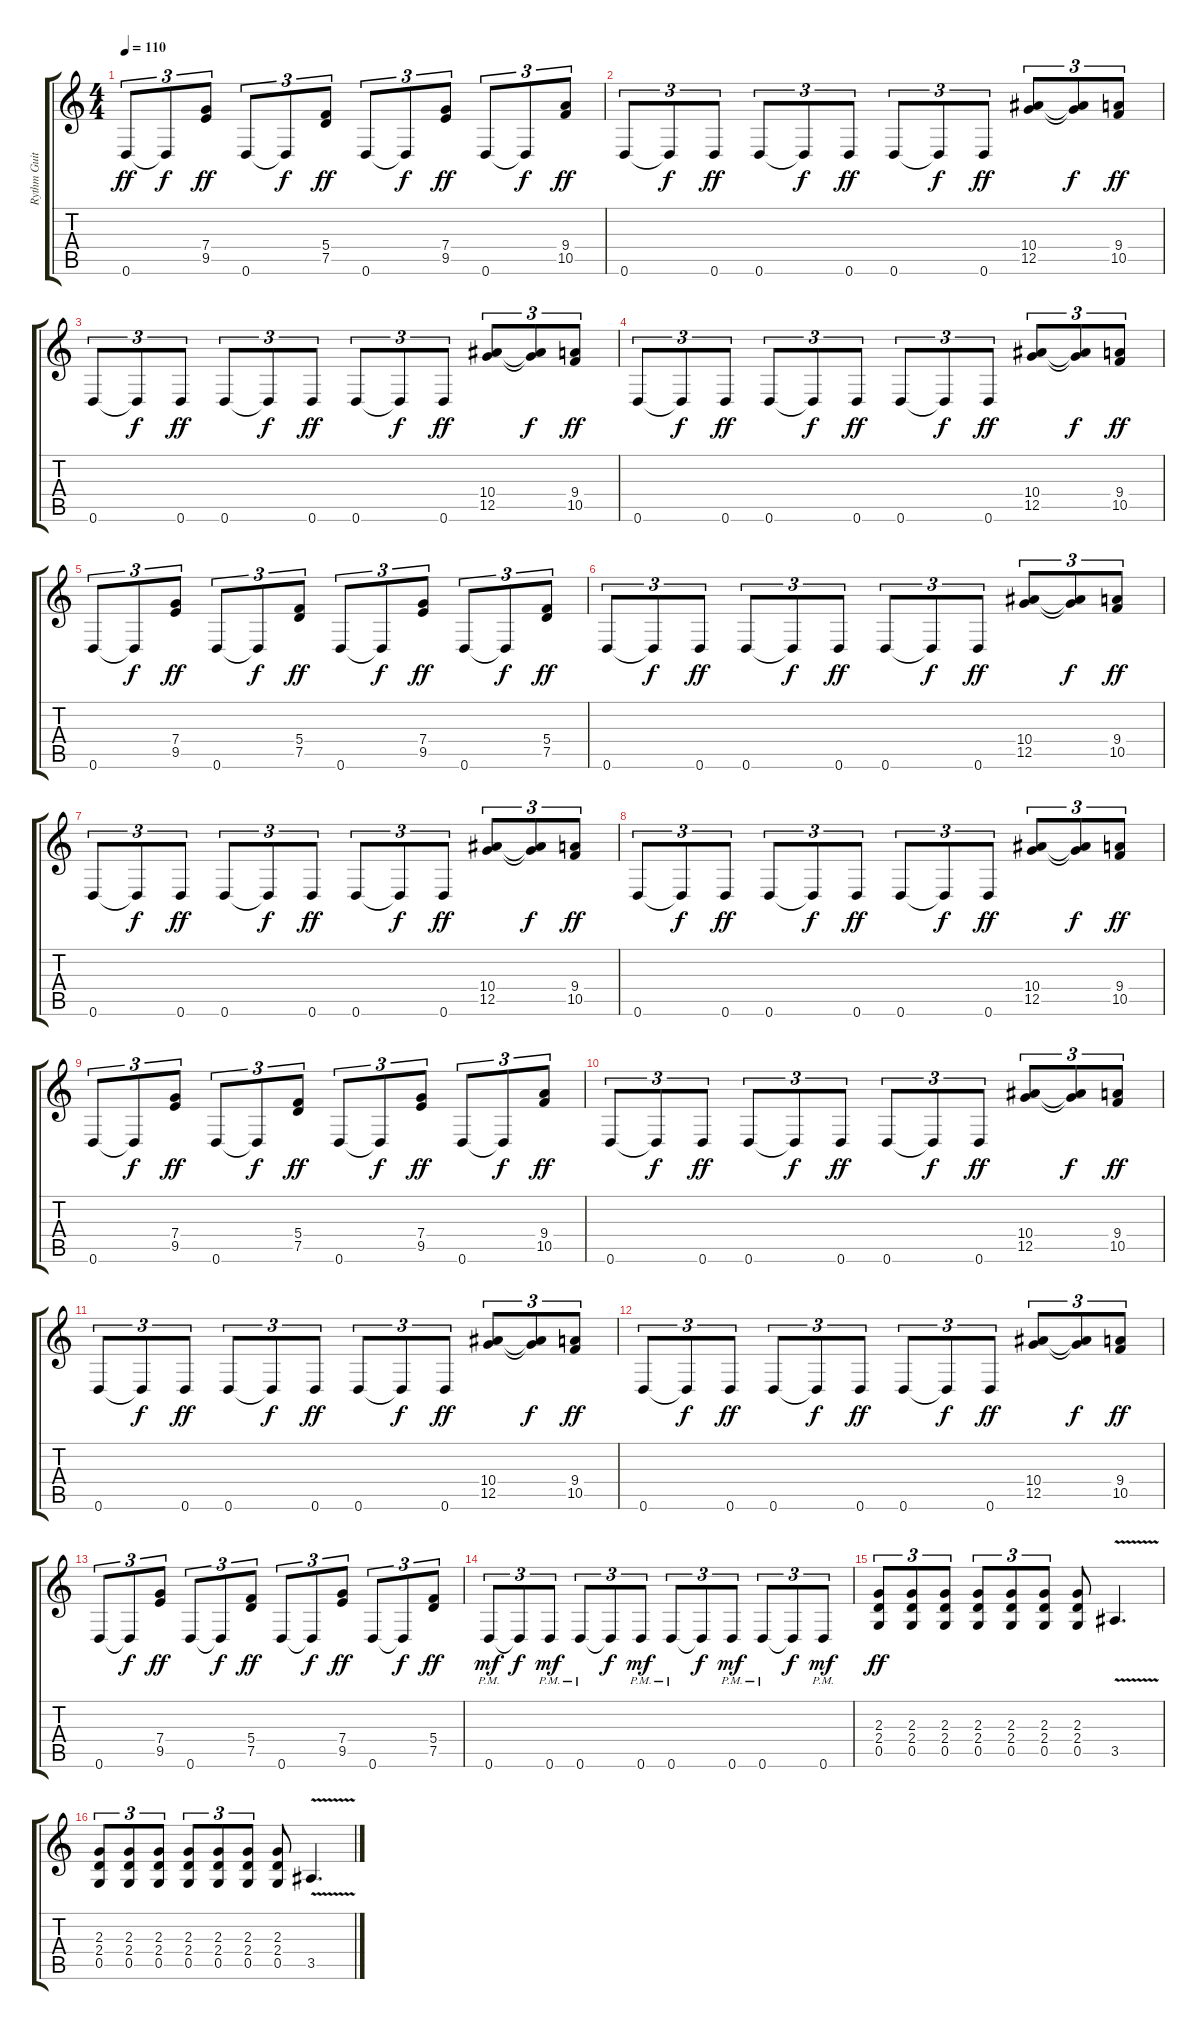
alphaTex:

\track ("Rythm Guitar" "Rythm Guit") {instrument distortionguitar}
\staff {score tabs}
\tuning (D4 A3 F3 C3 G2 D2) {hide}
\ts (4 4)
\tempo 110
\clef g2
\ks c
0.6.8{tu (3 2) dy ff} 0.6{t}.8{tu (3 2) dy f} (7.4 9.5).8{tu (3 2) dy ff} 0.6.8{tu (3 2)} 0.6{t}.8{tu (3 2) dy f} (5.4 7.5).8{tu (3 2) dy ff} 0.6.8{tu (3 2)} 0.6{t}.8{tu (3 2) dy f} (7.4 9.5).8{tu (3 2) dy ff} 0.6.8{tu (3 2)} 0.6{t}.8{tu (3 2) dy f} (9.4 10.5).8{tu (3 2) dy ff} |
0.6.8{tu (3 2)} 0.6{t}.8{tu (3 2) dy f} 0.6.8{tu (3 2) dy ff} 0.6.8{tu (3 2)} 0.6{t}.8{tu (3 2) dy f} 0.6.8{tu (3 2) dy ff} 0.6.8{tu (3 2)} 0.6{t}.8{tu (3 2) dy f} 0.6.8{tu (3 2) dy ff} (10.4 12.5).8{tu (3 2)} (10.4{t} 12.5{t}).8{tu (3 2) dy f} (9.4 10.5).8{tu (3 2) dy ff} |
0.6.8{tu (3 2)} 0.6{t}.8{tu (3 2) dy f} 0.6.8{tu (3 2) dy ff} 0.6.8{tu (3 2)} 0.6{t}.8{tu (3 2) dy f} 0.6.8{tu (3 2) dy ff} 0.6.8{tu (3 2)} 0.6{t}.8{tu (3 2) dy f} 0.6.8{tu (3 2) dy ff} (10.4 12.5).8{tu (3 2)} (10.4{t} 12.5{t}).8{tu (3 2) dy f} (9.4 10.5).8{tu (3 2) dy ff} |
0.6.8{tu (3 2)} 0.6{t}.8{tu (3 2) dy f} 0.6.8{tu (3 2) dy ff} 0.6.8{tu (3 2)} 0.6{t}.8{tu (3 2) dy f} 0.6.8{tu (3 2) dy ff} 0.6.8{tu (3 2)} 0.6{t}.8{tu (3 2) dy f} 0.6.8{tu (3 2) dy ff} (10.4 12.5).8{tu (3 2)} (10.4{t} 12.5{t}).8{tu (3 2) dy f} (9.4 10.5).8{tu (3 2) dy ff} |
0.6.8{tu (3 2)} 0.6{t}.8{tu (3 2) dy f} (7.4 9.5).8{tu (3 2) dy ff} 0.6.8{tu (3 2)} 0.6{t}.8{tu (3 2) dy f} (5.4 7.5).8{tu (3 2) dy ff} 0.6.8{tu (3 2)} 0.6{t}.8{tu (3 2) dy f} (7.4 9.5).8{tu (3 2) dy ff} 0.6.8{tu (3 2)} 0.6{t}.8{tu (3 2) dy f} (5.4 7.5).8{tu (3 2) dy ff} |
0.6.8{tu (3 2)} 0.6{t}.8{tu (3 2) dy f} 0.6.8{tu (3 2) dy ff} 0.6.8{tu (3 2)} 0.6{t}.8{tu (3 2) dy f} 0.6.8{tu (3 2) dy ff} 0.6.8{tu (3 2)} 0.6{t}.8{tu (3 2) dy f} 0.6.8{tu (3 2) dy ff} (10.4 12.5).8{tu (3 2)} (10.4{t} 12.5{t}).8{tu (3 2) dy f} (9.4 10.5).8{tu (3 2) dy ff} |
0.6.8{tu (3 2)} 0.6{t}.8{tu (3 2) dy f} 0.6.8{tu (3 2) dy ff} 0.6.8{tu (3 2)} 0.6{t}.8{tu (3 2) dy f} 0.6.8{tu (3 2) dy ff} 0.6.8{tu (3 2)} 0.6{t}.8{tu (3 2) dy f} 0.6.8{tu (3 2) dy ff} (10.4 12.5).8{tu (3 2)} (10.4{t} 12.5{t}).8{tu (3 2) dy f} (9.4 10.5).8{tu (3 2) dy ff} |
0.6.8{tu (3 2)} 0.6{t}.8{tu (3 2) dy f} 0.6.8{tu (3 2) dy ff} 0.6.8{tu (3 2)} 0.6{t}.8{tu (3 2) dy f} 0.6.8{tu (3 2) dy ff} 0.6.8{tu (3 2)} 0.6{t}.8{tu (3 2) dy f} 0.6.8{tu (3 2) dy ff} (10.4 12.5).8{tu (3 2)} (10.4{t} 12.5{t}).8{tu (3 2) dy f} (9.4 10.5).8{tu (3 2) dy ff} |
0.6.8{tu (3 2)} 0.6{t}.8{tu (3 2) dy f} (7.4 9.5).8{tu (3 2) dy ff} 0.6.8{tu (3 2)} 0.6{t}.8{tu (3 2) dy f} (5.4 7.5).8{tu (3 2) dy ff} 0.6.8{tu (3 2)} 0.6{t}.8{tu (3 2) dy f} (7.4 9.5).8{tu (3 2) dy ff} 0.6.8{tu (3 2)} 0.6{t}.8{tu (3 2) dy f} (9.4 10.5).8{tu (3 2) dy ff} |
0.6.8{tu (3 2)} 0.6{t}.8{tu (3 2) dy f} 0.6.8{tu (3 2) dy ff} 0.6.8{tu (3 2)} 0.6{t}.8{tu (3 2) dy f} 0.6.8{tu (3 2) dy ff} 0.6.8{tu (3 2)} 0.6{t}.8{tu (3 2) dy f} 0.6.8{tu (3 2) dy ff} (10.4 12.5).8{tu (3 2)} (10.4{t} 12.5{t}).8{tu (3 2) dy f} (9.4 10.5).8{tu (3 2) dy ff} |
0.6.8{tu (3 2)} 0.6{t}.8{tu (3 2) dy f} 0.6.8{tu (3 2) dy ff} 0.6.8{tu (3 2)} 0.6{t}.8{tu (3 2) dy f} 0.6.8{tu (3 2) dy ff} 0.6.8{tu (3 2)} 0.6{t}.8{tu (3 2) dy f} 0.6.8{tu (3 2) dy ff} (10.4 12.5).8{tu (3 2)} (10.4{t} 12.5{t}).8{tu (3 2) dy f} (9.4 10.5).8{tu (3 2) dy ff} |
0.6.8{tu (3 2)} 0.6{t}.8{tu (3 2) dy f} 0.6.8{tu (3 2) dy ff} 0.6.8{tu (3 2)} 0.6{t}.8{tu (3 2) dy f} 0.6.8{tu (3 2) dy ff} 0.6.8{tu (3 2)} 0.6{t}.8{tu (3 2) dy f} 0.6.8{tu (3 2) dy ff} (10.4 12.5).8{tu (3 2)} (10.4{t} 12.5{t}).8{tu (3 2) dy f} (9.4 10.5).8{tu (3 2) dy ff} |
0.6.8{tu (3 2)} 0.6{t}.8{tu (3 2) dy f} (7.4 9.5).8{tu (3 2) dy ff} 0.6.8{tu (3 2)} 0.6{t}.8{tu (3 2) dy f} (5.4 7.5).8{tu (3 2) dy ff} 0.6.8{tu (3 2)} 0.6{t}.8{tu (3 2) dy f} (7.4 9.5).8{tu (3 2) dy ff} 0.6.8{tu (3 2)} 0.6{t}.8{tu (3 2) dy f} (5.4 7.5).8{tu (3 2) dy ff} |
0.6{pm}.8{tu (3 2) dy mf} 0.6{t}.8{tu (3 2) dy f} 0.6{pm}.8{tu (3 2) dy mf} 0.6{pm}.8{tu (3 2)} 0.6{t}.8{tu (3 2) dy f} 0.6{pm}.8{tu (3 2) dy mf} 0.6{pm}.8{tu (3 2)} 0.6{t}.8{tu (3 2) dy f} 0.6{pm}.8{tu (3 2) dy mf} 0.6{pm}.8{tu (3 2)} 0.6{t}.8{tu (3 2) dy f} 0.6{pm}.8{tu (3 2) dy mf} |
(2.3 2.4 0.5).8{tu (3 2) dy ff} (2.3 2.4 0.5).8{tu (3 2)} (2.3 2.4 0.5).8{tu (3 2)} (2.3 2.4 0.5).8{tu (3 2)} (2.3 2.4 0.5).8{tu (3 2)} (2.3 2.4 0.5).8{tu (3 2)} (2.3 2.4 0.5).8 3.5{v}.4{d} |
(2.3 2.4 0.5).8{tu (3 2)} (2.3 2.4 0.5).8{tu (3 2)} (2.3 2.4 0.5).8{tu (3 2)} (2.3 2.4 0.5).8{tu (3 2)} (2.3 2.4 0.5).8{tu (3 2)} (2.3 2.4 0.5).8{tu (3 2)} (2.3 2.4 0.5).8 3.5{v}.4{d}
